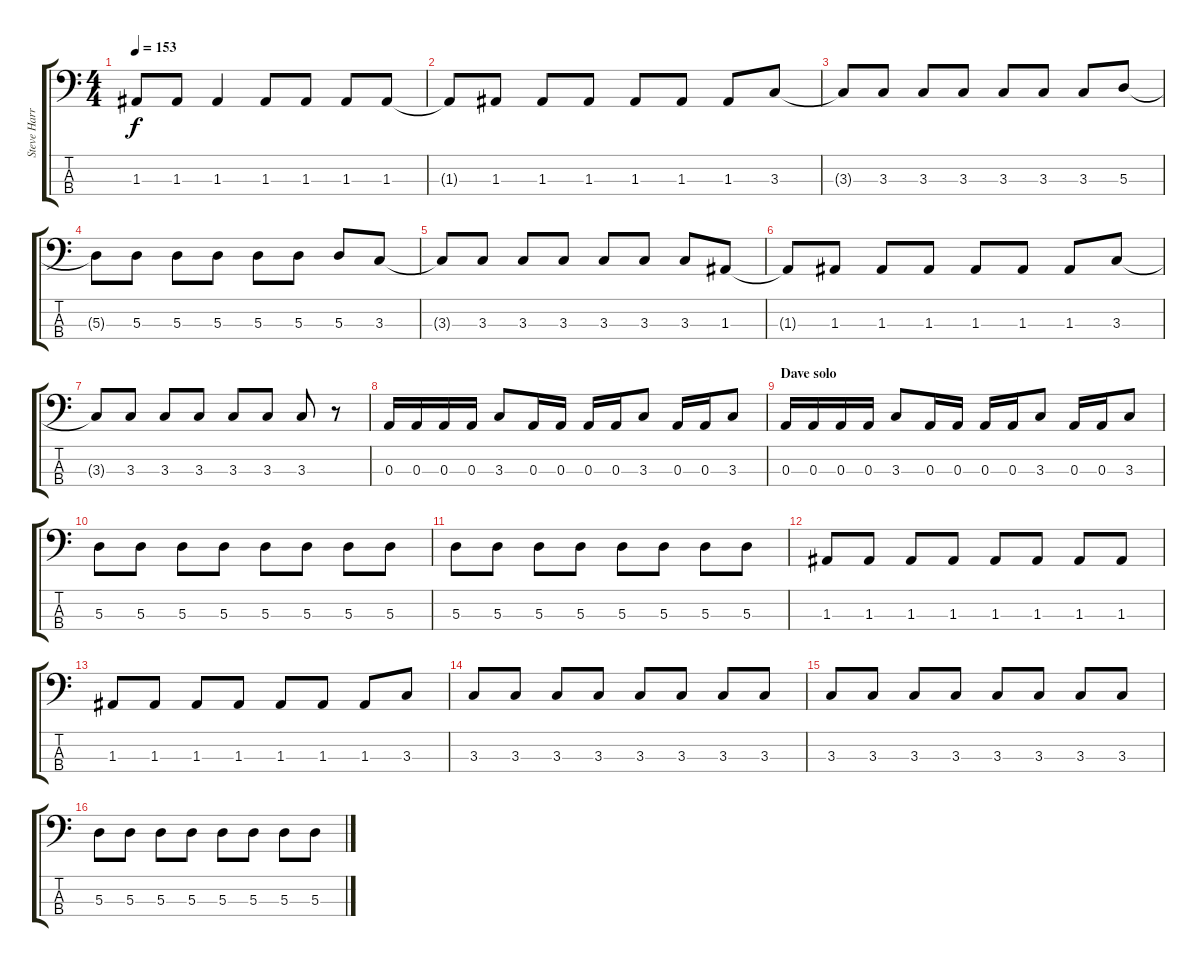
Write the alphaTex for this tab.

\track ("Steve Harris" "Steve Harr") {instrument electricbassfinger}
\staff {score tabs}
\tuning (G2 D2 A1 E1) {hide}
\ts (4 4)
\tempo 153
\clef f4
\ks c
1.3{t}.8{dy f} 1.3.8 1.3.4 1.3.8 1.3.8 1.3.8 1.3.8 |
1.3{t}.8 1.3.8 1.3.8 1.3.8 1.3.8 1.3.8 1.3.8 3.3.8 |
3.3{t}.8 3.3.8 3.3.8 3.3.8 3.3.8 3.3.8 3.3.8 5.3.8 |
5.3{t}.8 5.3.8 5.3.8 5.3.8 5.3.8 5.3.8 5.3.8 3.3.8 |
3.3{t}.8 3.3.8 3.3.8 3.3.8 3.3.8 3.3.8 3.3.8 1.3.8 |
1.3{t}.8 1.3.8 1.3.8 1.3.8 1.3.8 1.3.8 1.3.8 3.3.8 |
3.3{t}.8 3.3.8 3.3.8 3.3.8 3.3.8 3.3.8 3.3.8 r.8 |
0.3.16 0.3.16 0.3.16 0.3.16 3.3.8 0.3.16 0.3.16 0.3.16 0.3.16 3.3.8 0.3.16 0.3.16 3.3.8 |
\section ("" "Dave solo")
0.3.16 0.3.16 0.3.16 0.3.16 3.3.8 0.3.16 0.3.16 0.3.16 0.3.16 3.3.8 0.3.16 0.3.16 3.3.8 |
5.3.8 5.3.8 5.3.8 5.3.8 5.3.8 5.3.8 5.3.8 5.3.8 |
5.3.8 5.3.8 5.3.8 5.3.8 5.3.8 5.3.8 5.3.8 5.3.8 |
1.3.8 1.3.8 1.3.8 1.3.8 1.3.8 1.3.8 1.3.8 1.3.8 |
1.3.8 1.3.8 1.3.8 1.3.8 1.3.8 1.3.8 1.3.8 3.3.8 |
3.3.8 3.3.8 3.3.8 3.3.8 3.3.8 3.3.8 3.3.8 3.3.8 |
3.3.8 3.3.8 3.3.8 3.3.8 3.3.8 3.3.8 3.3.8 3.3.8 |
5.3.8 5.3.8 5.3.8 5.3.8 5.3.8 5.3.8 5.3.8 5.3.8
